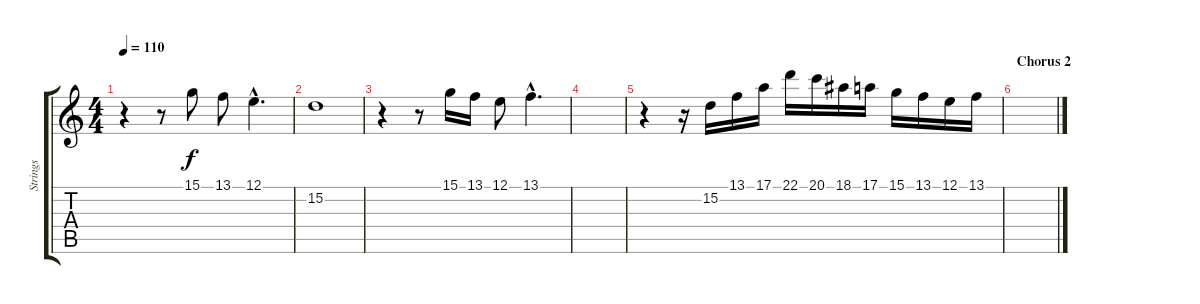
\track ("Strings" "Strings") {instrument stringensemble1}
\staff {score tabs}
\tuning (E4 B3 G3 D3 A2 E2) {hide}
\ts (4 4)
\tempo 110
\clef g2
\ks c
r.4{dy f} r.8 15.1.8 13.1.8 12.1{hac}.4{d} |
15.2.1 |
r.4 r.8 15.1.16 13.1.16 12.1.8 13.1{hac}.4{d} |
|
r.4 r.16 15.2.16 13.1.16 17.1.16 22.1.16 20.1.16 18.1.16 17.1.16 15.1.16 13.1.16 12.1.16 13.1.16 |
\section ("" "Chorus 2")
